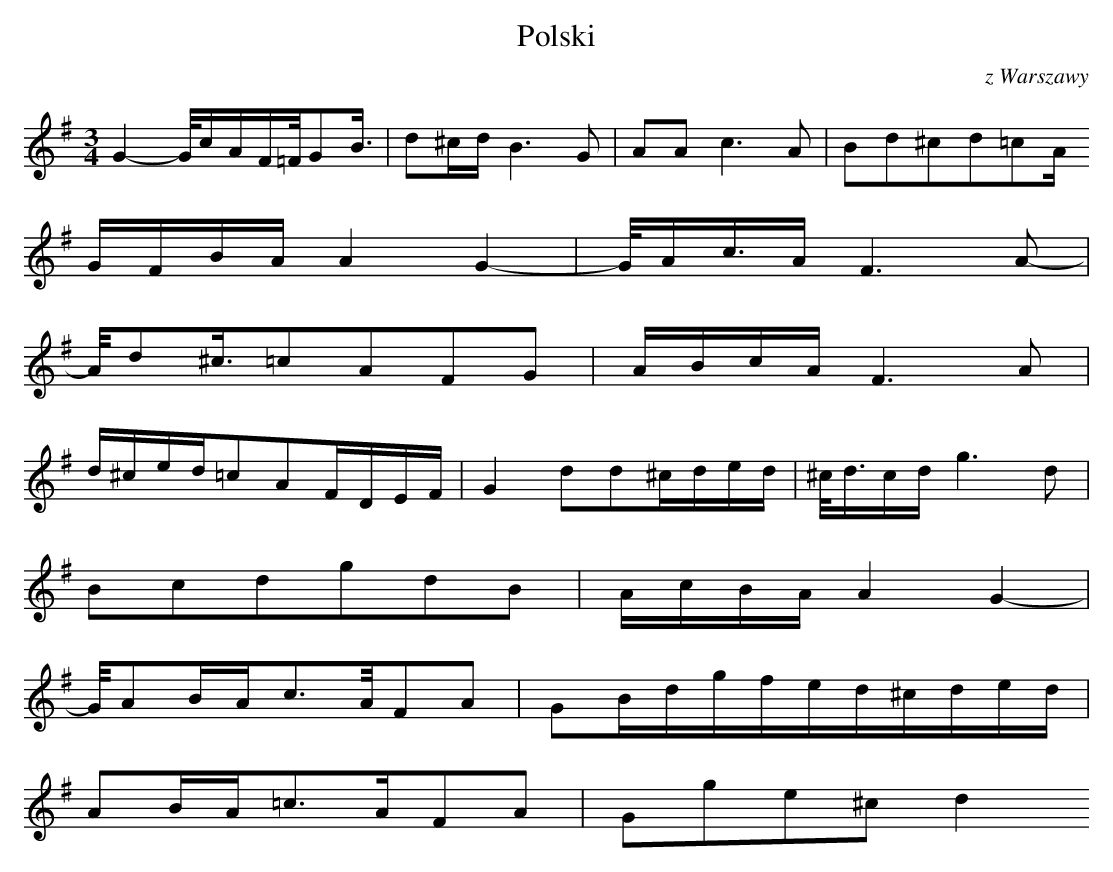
X:1
T: Polski
O: z Warszawy
M: 3/4
L: 1/32
K: G
G8-Gc2A2F2=FG4B3 | d4^c2d2B12G4 | A4A4c12A4 | B4d4^c4d4=c4A2
G2F2B2A2A8G8- | GA2c3A2F12A4 |
-Ad4^c3=c4A4F4G4 | A2B2c2A2F12A4 |
d2^c2e2d2=c4A4F2D2E2F2 | G8d4d4^c2d2e2d2 | ^cd3c2d2g12d4 |
B4c4d4g4d4B4 | A2c2B2A2A8G8 |
-GA4B2A2c6AF4A4 | G4B2d2g2f2e2d2^c2d2e2d2 |
A4B2A2=c6A2F4A4 | G4g4e4^c4d8
